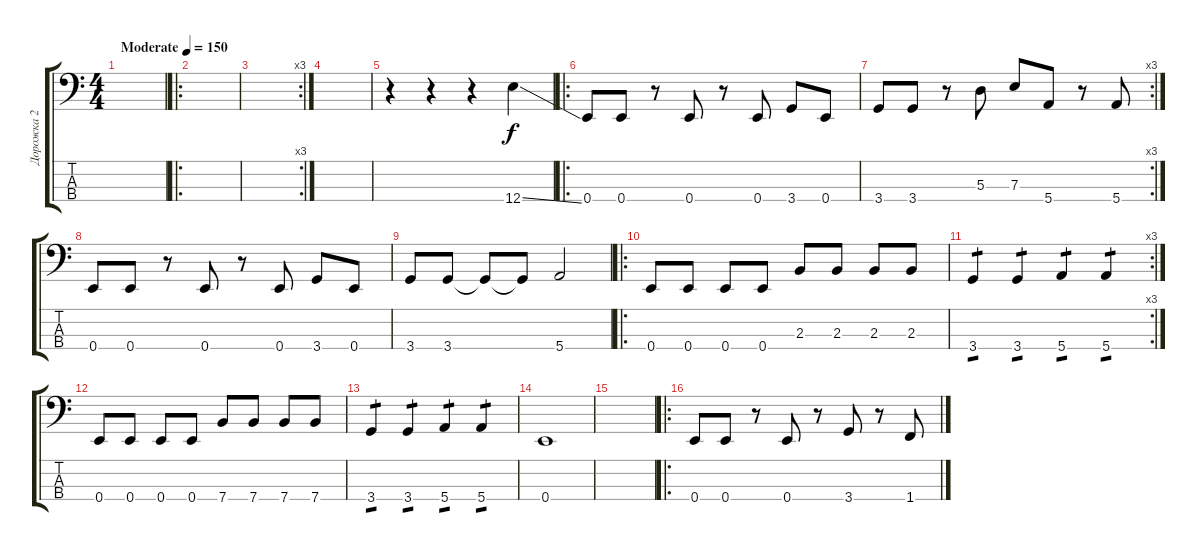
\track ("Дорожка 2" "Дорожка 2") {instrument electricbasspick}
\staff {score tabs}
\tuning (G2 D2 A1 E1) {hide}
\ts (4 4)
\tempo (150 "Moderate")
\clef f4
\ks c
|
\ro
|
\rc 3
|
|
r.4 r.4 r.4 12.4{ss}.4 |
\ro
0.4.8 0.4.8 r.8 0.4.8 r.8 0.4.8 3.4.8 0.4.8 |
\rc 3
3.4.8 3.4.8 r.8 5.3.8 7.3.8 5.4.8 r.8 5.4.8 |
0.4.8 0.4.8 r.8 0.4.8 r.8 0.4.8 3.4.8 0.4.8 |
3.4.8 3.4.8 3.4{t}.8 3.4{t}.8 5.4.2 |
\ro
0.4.8 0.4.8 0.4.8 0.4.8 2.3.8 2.3.8 2.3.8 2.3.8 |
\rc 3
3.4.4{tp 1} 3.4.4{tp 1} 5.4.4{tp 1} 5.4.4{tp 1} |
0.4.8 0.4.8 0.4.8 0.4.8 7.4.8 7.4.8 7.4.8 7.4.8 |
3.4.4{tp 1} 3.4.4{tp 1} 5.4.4{tp 1} 5.4.4{tp 1} |
0.4.1 |
|
\ro
0.4.8 0.4.8 r.8 0.4.8 r.8 3.4.8 r.8 1.4.8
